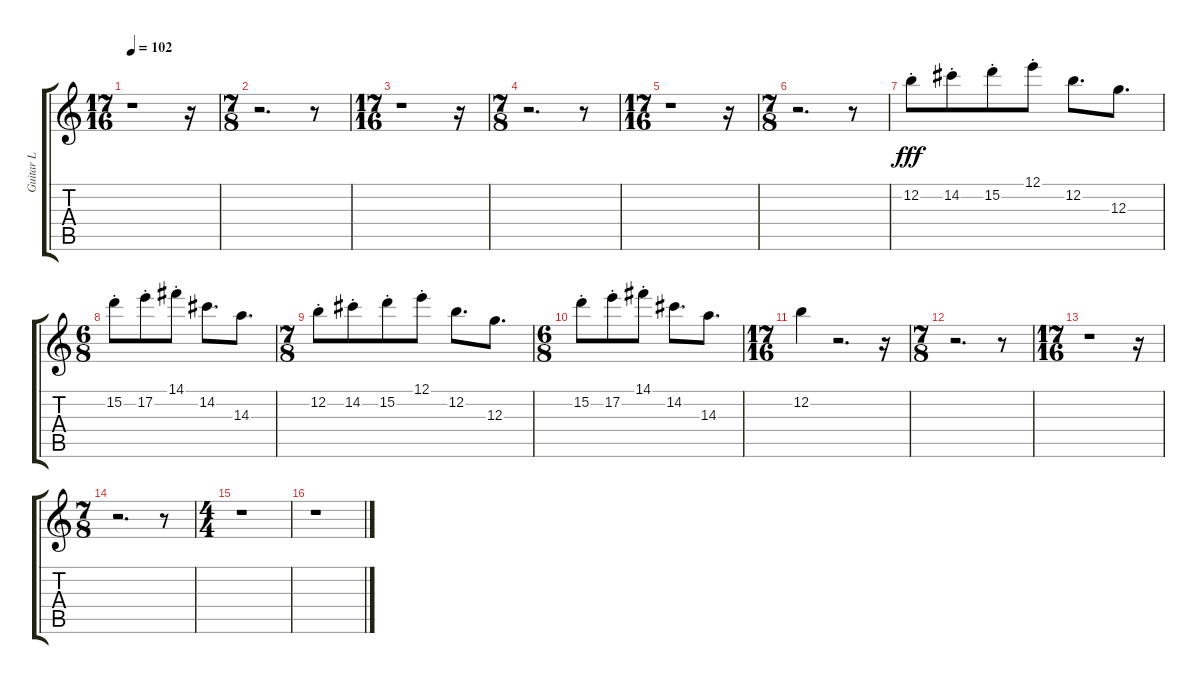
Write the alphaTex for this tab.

\track ("Guitar L" "Guitar L") {instrument distortionguitar}
\staff {score tabs}
\tuning (E4 B3 G3 D3 A2 E2) {hide}
\ts (17 16)
\tempo 102
\clef g2
\ks c
r.1{dy fff} r.16 |
\ts (7 8)
r.2{d} r.8 |
\ts (17 16)
r.1 r.16 |
\ts (7 8)
r.2{d} r.8 |
\ts (17 16)
r.1 r.16 |
\ts (7 8)
r.2{d} r.8 |
12.2{st}.8{volume 10} 14.2{st}.8 15.2{st}.8 12.1{st}.8 12.2.8{d} 12.3.8{d} |
\ts (6 8)
15.2{st}.8 17.2{st}.8 14.1{st}.8 14.2.8{d} 14.3.8{d} |
\ts (7 8)
12.2{st}.8 14.2{st}.8 15.2{st}.8 12.1{st}.8 12.2.8{d} 12.3.8{d} |
\ts (6 8)
15.2{st}.8 17.2{st}.8 14.1{st}.8 14.2.8{d} 14.3.8{d} |
\ts (17 16)
12.2.4{volume 10} r.2{d} r.16 |
\ts (7 8)
r.2{d} r.8 |
\ts (17 16)
r.1 r.16 |
\ts (7 8)
r.2{d} r.8 |
\ts (4 4)
r.1 |
r.1
